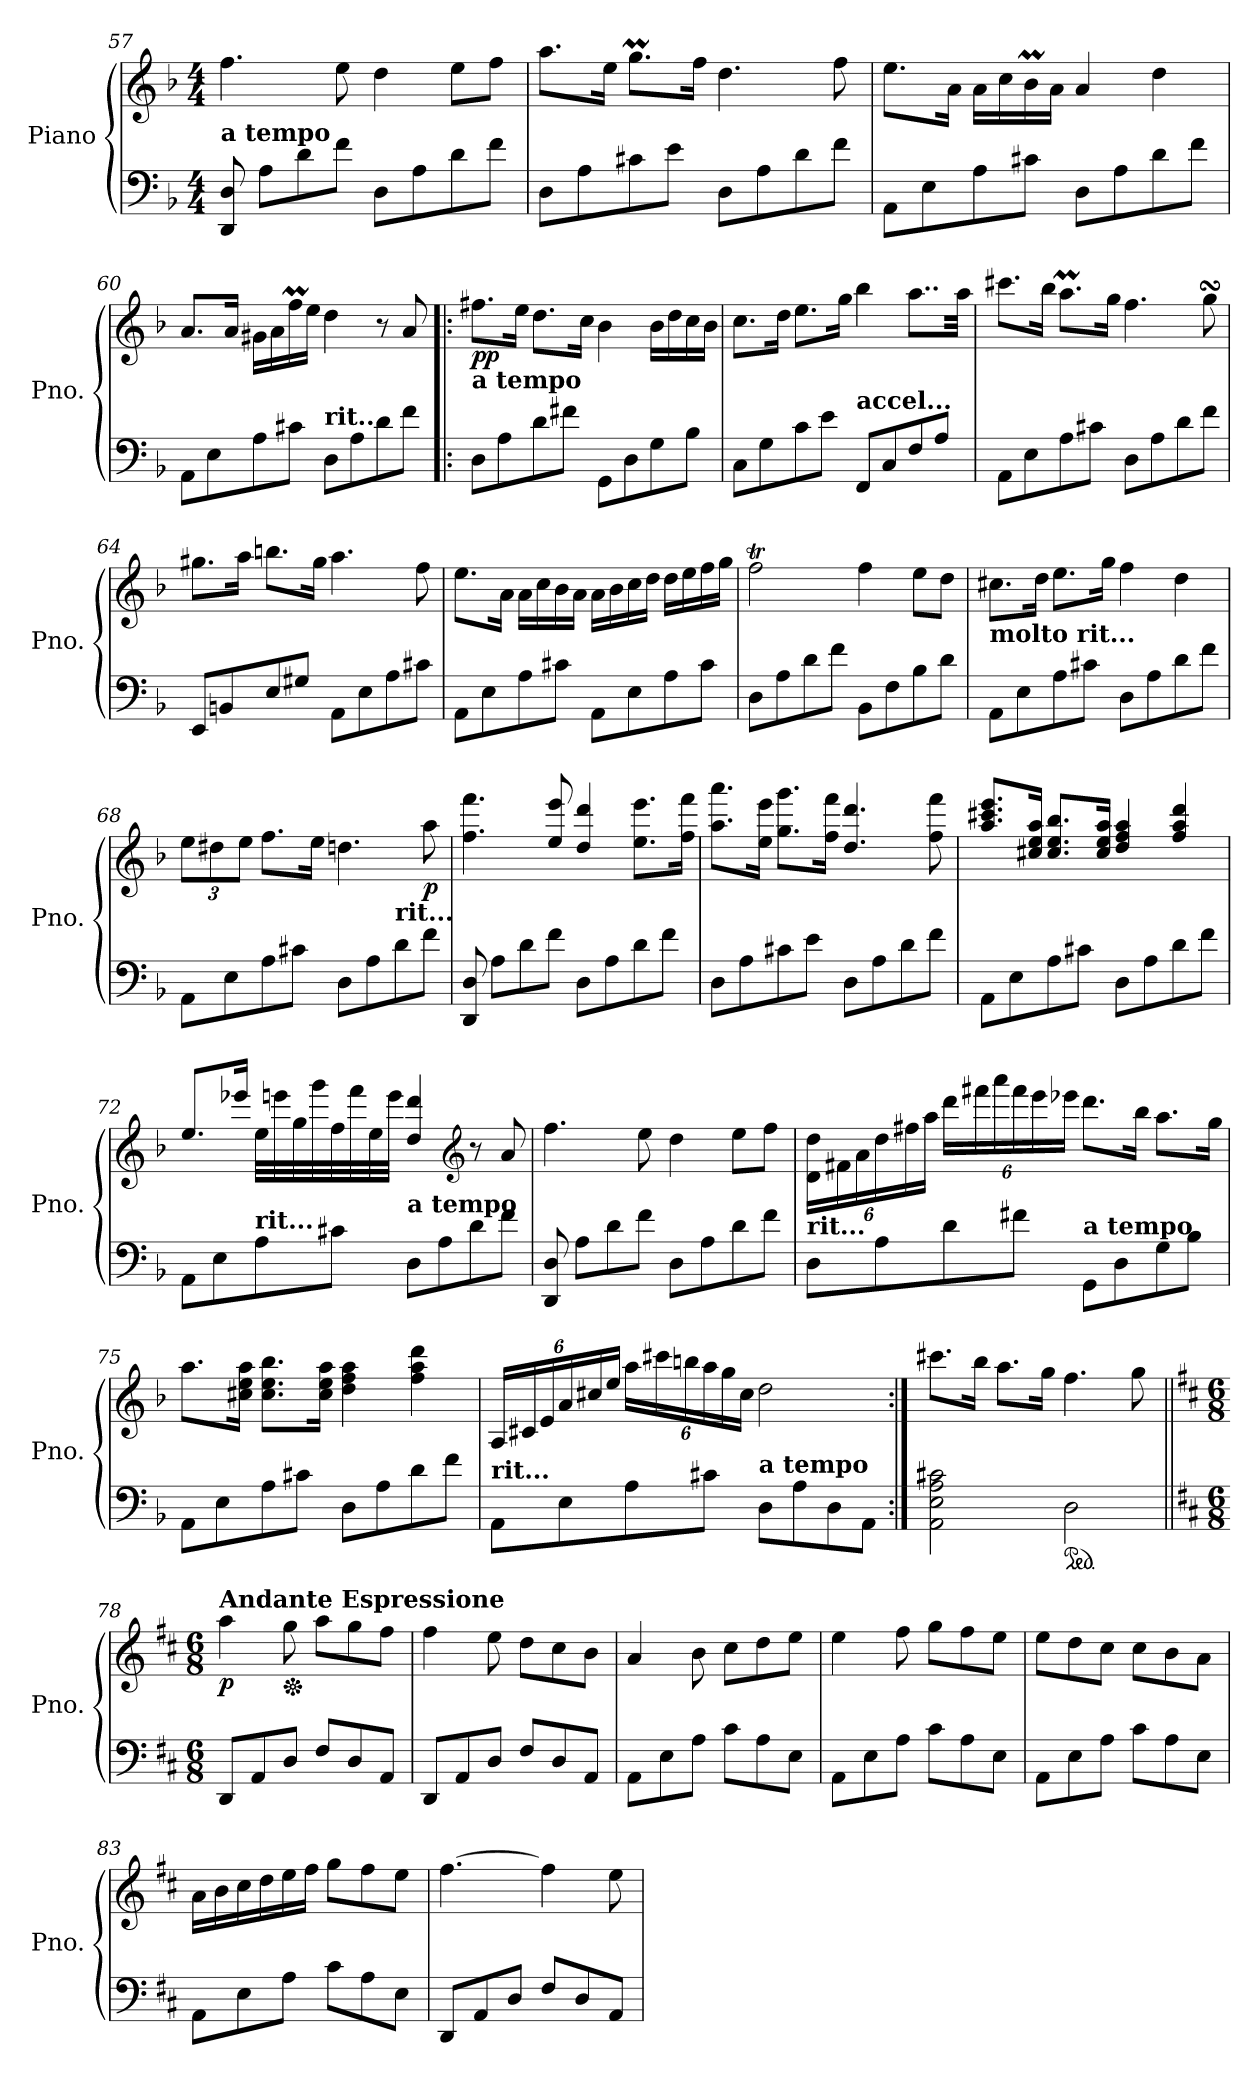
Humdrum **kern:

**kern	**kern	**dynam
*part1	*part1	*part1
*staff2	*staff1	*staff1/2
*I"Piano	*	*
*I'Pno.	*	*
!!LO:PB:g=z
*clefF4	*clefG2	*
*k[b-]	*k[b-]	*
*M4/4	*M4/4	*
*MM70	*MM70	*
=57	=57	=57
!LO:TX:a:B:t=a tempo	!	!
8DD/ 8D/	4.ff\	.
8A\L	.	.
8d\	.	.
8f\J	8ee\	.
8D\L	4dd\	.
8A\	.	.
8d\	8ee\L	.
8f\J	8ff\J	.
=58	=58	=58
8D\L	8.aa\L	.
8A\	.	.
.	16ee\Jk	.
8c#X\	8.ggM\L	.
8e\J	.	.
.	16ff\Jk	.
8D\L	4.dd\	.
8A\	.	.
8d\	.	.
8f\J	8ff\	.
=59	=59	=59
8AA\L	8.ee\L	.
8E\	.	.
.	16a\Jk	.
8A\	16a\LL	.
.	16cc\	.
8c#X\J	16b-M\	.
.	16a\JJ	.
8D\L	4a/	.
8A\	.	.
8d\	4dd\	.
8f\J	.	.
=60	=60	=60
8AA\L	8.a/L	.
8E\	.	.
.	16a/Jk	.
8A\	16g#X\LL	.
.	16a\	.
8c#X\J	16ffM\	.
.	16ee\JJ	.
*	*MM65	*
!LO:TX:a:B:t=rit...	!	!
8D\L	4dd\	.
8A\	.	.
8d\	8r	.
8f\J	8a/	.
!!LO:LB:g=z
=61!|:	=61!|:	=61!|:
*	*MM70	*
!LO:TX:a:B:t=a tempo	!	!
!	!	!LO:DY:b
8D\L	8.ff#X\L	pp
8A\	.	.
.	16ee\Jk	.
8d\	8.dd\L	.
8f#X\J	.	.
.	16cc\Jk	.
8GG\L	4b-\	.
8D\	.	.
8G\	16b-\LL	.
.	16dd\	.
8B-\J	16cc\	.
.	16b-\JJ	.
=62	=62	=62
8C\L	8.cc\L	.
8G\	.	.
.	16dd\Jk	.
8c\	8.ee\L	.
8e\J	.	.
.	16gg\Jk	.
!LO:TX:a:B:t=accel...	!	!
8FF/L	4bb-\	.
8C/	.	.
8F/	8..aa\L	.
8A/J	.	.
.	32aa\Jkk	.
=63	=63	=63
*	*MM75	*
8AA\L	8.ccc#X\L	.
8E\	.	.
.	16bb-\Jk	.
8A\	8.aam\L	.
8c#X\J	.	.
.	16gg\Jk	.
8D\L	4.ff\	.
8A\	.	.
8d\	.	.
8f\J	8ggsSSS\	.
!!LO:LB:g=z
=64	=64	=64
8EE/L	8.gg#X\L	.
8BBn/	.	.
.	16aa\Jk	.
8E/	8.bbn\L	.
8G#X/J	.	.
.	16gg#\Jk	.
8AA\L	4.aa\	.
8E\	.	.
8A\	.	.
*	*MM80	*
8c#X\J	8ff\	.
=65	=65	=65
8AA\L	8.ee\L	.
8E\	.	.
.	16a\Jk	.
8A\	16a\LL	.
.	16cc\	.
8c#X\J	16b-\	.
.	16a\JJ	.
8AA\L	16a\LL	.
.	16b-\	.
8E\	16cc\	.
.	16dd\JJ	.
8A\	16dd\LL	.
.	16ee\	.
8c#\J	16ff\	.
.	16gg\JJ	.
=66	=66	=66
8D\L	2ffT\	.
8A\	.	.
8d\	.	.
8f\J	.	.
8BB-\L	4ff\	.
8F\	.	.
8B-\	8ee\L	.
8d\J	8dd\J	.
!!LO:LB:g=z
=67	=67	=67
*	*MM75	*
!LO:TX:a:B:t=molto rit...	!	!
8AA\L	8.cc#X\L	.
8E\	.	.
.	16dd\Jk	.
8A\	8.ee\L	.
8c#X\J	.	.
.	16gg\Jk	.
8D\L	4ff\	.
8A\	.	.
8d\	4dd\	.
8f\J	.	.
=68	=68	=68
*	*Xbrackettup	*
*	*MM70	*
8AA\L	12ee\L	.
.	12dd#X\	.
8E\	.	.
.	12ee\J	.
8A\	8.ff\L	.
8c#X\J	.	.
.	16ee\Jk	.
8D\L	4.ddn\	.
8A\	.	.
*	*MM60	*
!LO:TX:a:B:t=rit...	!	!
8d\	.	.
!	!	!LO:DY:b
8f\J	8aa\	p
=69	=69	=69
8DD/ 8D/	4.ff\ 4.fff\	.
*	*MM68	*
8A\L	.	.
8d\	.	.
8f\J	8ee/ 8eee/	.
8D\L	4dd/ 4ddd/	.
8A\	.	.
8d\	8.ee\ 8.eee\L	.
8f\J	.	.
.	16ff\ 16fff\Jk	.
!!LO:LB:g=z
=70	=70	=70
8D\L	8.aa\ 8.aaa\L	.
8A\	.	.
.	16ee\ 16eee\Jk	.
8c#X\	8.gg\ 8.ggg\L	.
8e\J	.	.
.	16ff\ 16fff\Jk	.
8D\L	4.dd/ 4.ddd/	.
8A\	.	.
8d\	.	.
8f\J	8ff\ 8fff\	.
=71	=71	=71
8AA\L	8.aa/ 8.ccc#X/ 8.eee/L	.
8E\	.	.
.	16cc#X/ 16ee/ 16aa/Jk	.
8A\	8.cc#/ 8.ee/ 8.bb-/L	.
8c#X\J	.	.
.	16cc#/ 16ee/ 16aa/Jk	.
8D\L	4dd/ 4ff/ 4aa/	.
8A\	.	.
8d\	4ff/ 4aa/ 4ddd/	.
8f\J	.	.
!!LO:PB:g=z
=72	=72	=72
8AA\L	8.ee/L	.
8E\	.	.
.	16eee-X/Jk	.
*	*MM67	*
!LO:TX:a:B:t=rit...	!	!
8A\	32ee\LLL	.
.	32eeen\	.
*	*MM56	*
.	32gg\	.
.	32ggg\	.
*	*MM67	*
8c#X\J	32ff\	.
.	32fff\	.
.	32ee\	.
.	32eee\JJJ	.
*	*MM70	*
!LO:TX:a:B:t=a tempo	!	!
8D\L	4dd/ 4ddd/	.
8A\	.	.
*	*clefG2	*
8d\	8r	.
8f\J	8a/	.
=73	=73	=73
8DD/ 8D/	4.ff\	.
8A\L	.	.
8d\	.	.
8f\J	8ee\	.
8D\L	4dd\	.
8A\	.	.
8d\	8ee\L	.
8f\J	8ff\J	.
!!LO:LB:g=z
=74	=74	=74
!LO:TX:a:B:t=rit...	!	!
8D\L	24d\ 24dd\LL	.
.	24f#X\	.
.	24a\	.
8A\	24dd\	.
.	24ff#X\	.
.	24aa\JJ	.
*	*MM60	*
8d\	24ddd\LL	.
.	24fff#X\	.
.	24aaa\	.
8f#X\J	24fff#\	.
.	24eee\	.
.	24eee-X\JJ	.
*	*MM70	*
!LO:TX:a:B:t=a tempo	!	!
8GG\L	8.ddd\L	.
8D\	.	.
.	16bb-\Jk	.
8G\	8.aa\L	.
8B-\J	.	.
.	16gg\Jk	.
=75	=75	=75
8AA\L	8.aa\L	.
8E\	.	.
.	16cc#X\ 16ee\ 16aa\Jk	.
8A\	8.cc#\ 8.ee\ 8.bb-\L	.
8c#X\J	.	.
.	16cc#\ 16ee\ 16aa\Jk	.
8D\L	4dd\ 4ff\ 4aa\	.
8A\	.	.
8d\	4ff\ 4aa\ 4ddd\	.
8f\J	.	.
!!LO:LB:g=z
=76	=76	=76
!LO:TX:a:B:t=rit...	!	!
8AA\L	24A/LL	.
.	24c#X/	.
.	24e/	.
8E\	24a/	.
.	24cc#X/	.
.	24ee/JJ	.
*	*MM60	*
8A\	24aa\LL	.
.	24ccc#X\	.
.	24bbn\	.
8c#X\J	24aa\	.
.	24gg\	.
.	24cc#\JJ	.
*	*MM70	*
!LO:TX:a:B:t=a tempo	!	!
8D\L	2dd\	.
8A\	.	.
8D\	.	.
8AA\J	.	.
=77:|!	=77:|!	=77:|!
*	*MM75	*
2AA\ 2E\ 2A\ 2c#X\	8.ccc#X\L	.
.	16bb-\Jk	.
.	8.aa\L	.
.	16gg\Jk	.
*ped	*	*
*	*MM80	*
2D\	4.ff\	.
.	8gg\	.
!!LO:LB:g=z
=78||	=78||	=78||
*k[f#c#]	*k[f#c#]	*
*M6/8	*M6/8	*
*	*MM85	*
!	!LO:TX:a:B:t=Andante Espressione	!
!	!	!LO:DY:b
8DD/L	4aa\	p
8AA/	.	.
*	*Xped	*
8D/J	8gg\	.
8F#/L	8aa\L	.
8D/	8gg\	.
8AA/J	8ff#\J	.
=79	=79	=79
8DD/L	4ff#\	.
8AA/	.	.
8D/J	8ee\	.
8F#/L	8dd\L	.
8D/	8cc#\	.
8AA/J	8b\J	.
=80	=80	=80
8AA\L	4a/	.
8E\	.	.
8A\J	8b\	.
8c#\L	8cc#\L	.
8A\	8dd\	.
8E\J	8ee\J	.
=81	=81	=81
8AA\L	4ee\	.
8E\	.	.
8A\J	8ff#\	.
8c#\L	8gg\L	.
8A\	8ff#\	.
8E\J	8ee\J	.
=82	=82	=82
8AA\L	8ee\L	.
8E\	8dd\	.
8A\J	8cc#\J	.
8c#\L	8cc#\L	.
8A\	8b\	.
8E\J	8a\J	.
=83	=83	=83
8AA\L	16a\LL	.
.	16b\	.
8E\	16cc#\	.
.	16dd\	.
8A\J	16ee\	.
.	16ff#\JJ	.
8c#\L	8gg\L	.
8A\	8ff#\	.
8E\J	8ee\J	.
!!LO:LB:g=z
=84	=84	=84
8DD/L	[4.ff#\	.
8AA/	.	.
8D/J	.	.
8F#/L	4ff#\]	.
8D/	.	.
8AA/J	8ee\	.
=	=	=
*-	*-	*-
